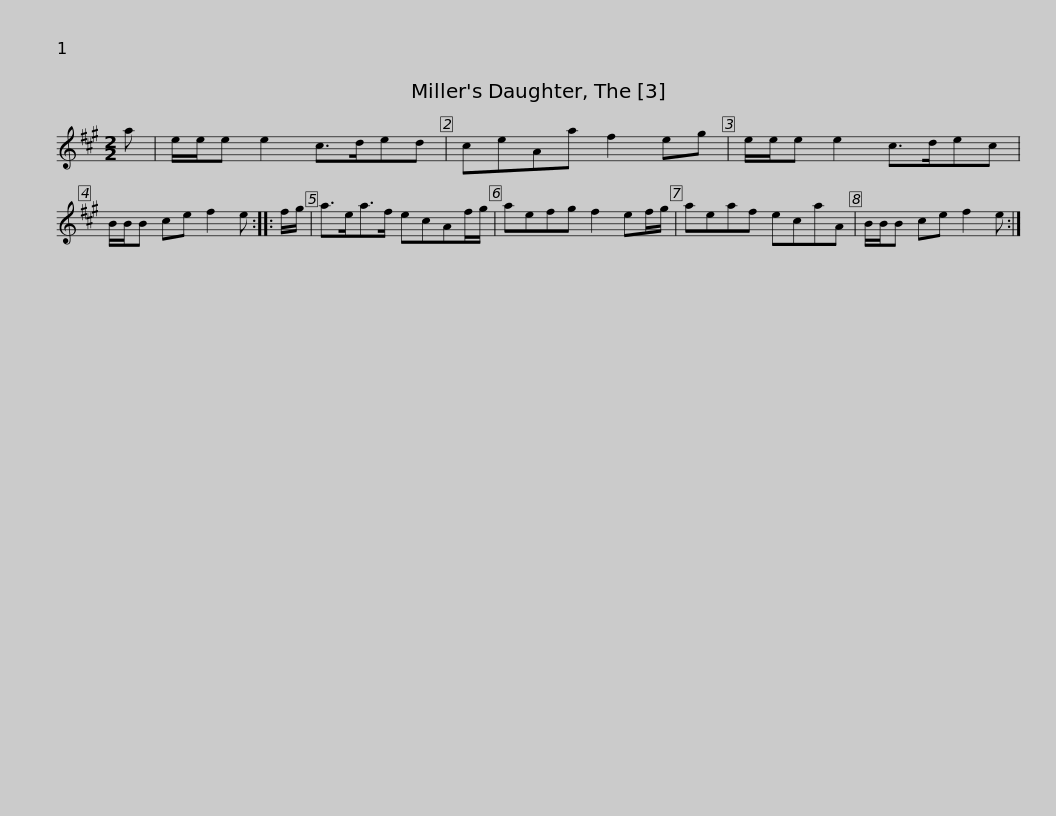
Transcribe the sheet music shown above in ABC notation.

X:1
L:1/8
M:2/2
I:linebreak $
K:A
V:1 treble
V:1
 a | e/e/e e2 c>ded | ceAa f2 eg | e/e/e e2 c>dec | B/B/B ce f2 e :: %5
 f/g/ |$ a>ea>f ecAf/g/ | aefg f2 ef/g/ | aeaf ecaA | B/B/B ce f2 e :| %10
